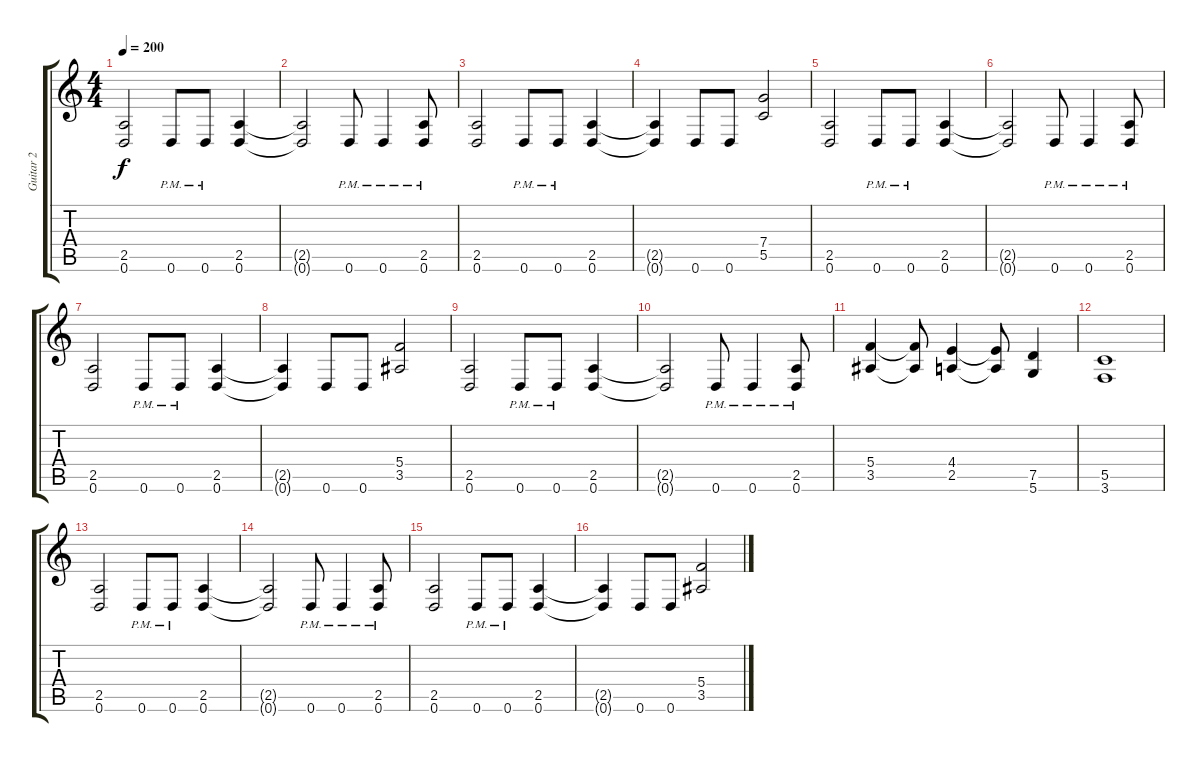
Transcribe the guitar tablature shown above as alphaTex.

\track ("Guitar 2" "Guitar 2") {instrument distortionguitar}
\staff {score tabs}
\tuning (D4 A3 F3 C3 G2 D2) {hide}
\ts (4 4)
\tempo 200
\clef g2
\ks c
(2.5 0.6).2{dy f} 0.6{pm}.8 0.6{pm}.8 (2.5 0.6).4 |
(2.5{t} 0.6{t}).2 0.6{pm}.8 0.6{pm}.4 (2.5{pm} 0.6{pm}).8 |
(2.5 0.6).2 0.6{pm}.8 0.6{pm}.8 (2.5 0.6).4 |
(2.5{t} 0.6{t}).4 0.6.8 0.6.8 (7.4 5.5).2 |
(2.5 0.6).2 0.6{pm}.8 0.6{pm}.8 (2.5 0.6).4 |
(2.5{t} 0.6{t}).2 0.6{pm}.8 0.6{pm}.4 (2.5{pm} 0.6{pm}).8 |
(2.5 0.6).2 0.6{pm}.8 0.6{pm}.8 (2.5 0.6).4 |
(2.5{t} 0.6{t}).4 0.6.8 0.6.8 (5.4 3.5).2 |
(2.5 0.6).2 0.6{pm}.8 0.6{pm}.8 (2.5 0.6).4 |
(2.5{t} 0.6{t}).2 0.6{pm}.8 0.6{pm}.4 (2.5{pm} 0.6{pm}).8 |
(5.4 3.5).4 (5.4{t} 3.5{t}).8 (4.4 2.5).4 (4.4{t} 2.5{t}).8 (7.5 5.6).4 |
(5.5 3.6).1 |
(2.5 0.6).2 0.6{pm}.8 0.6{pm}.8 (2.5 0.6).4 |
(2.5{t} 0.6{t}).2 0.6{pm}.8 0.6{pm}.4 (2.5{pm} 0.6{pm}).8 |
(2.5 0.6).2 0.6{pm}.8 0.6{pm}.8 (2.5 0.6).4 |
(2.5{t} 0.6{t}).4 0.6.8 0.6.8 (5.4 3.5).2
